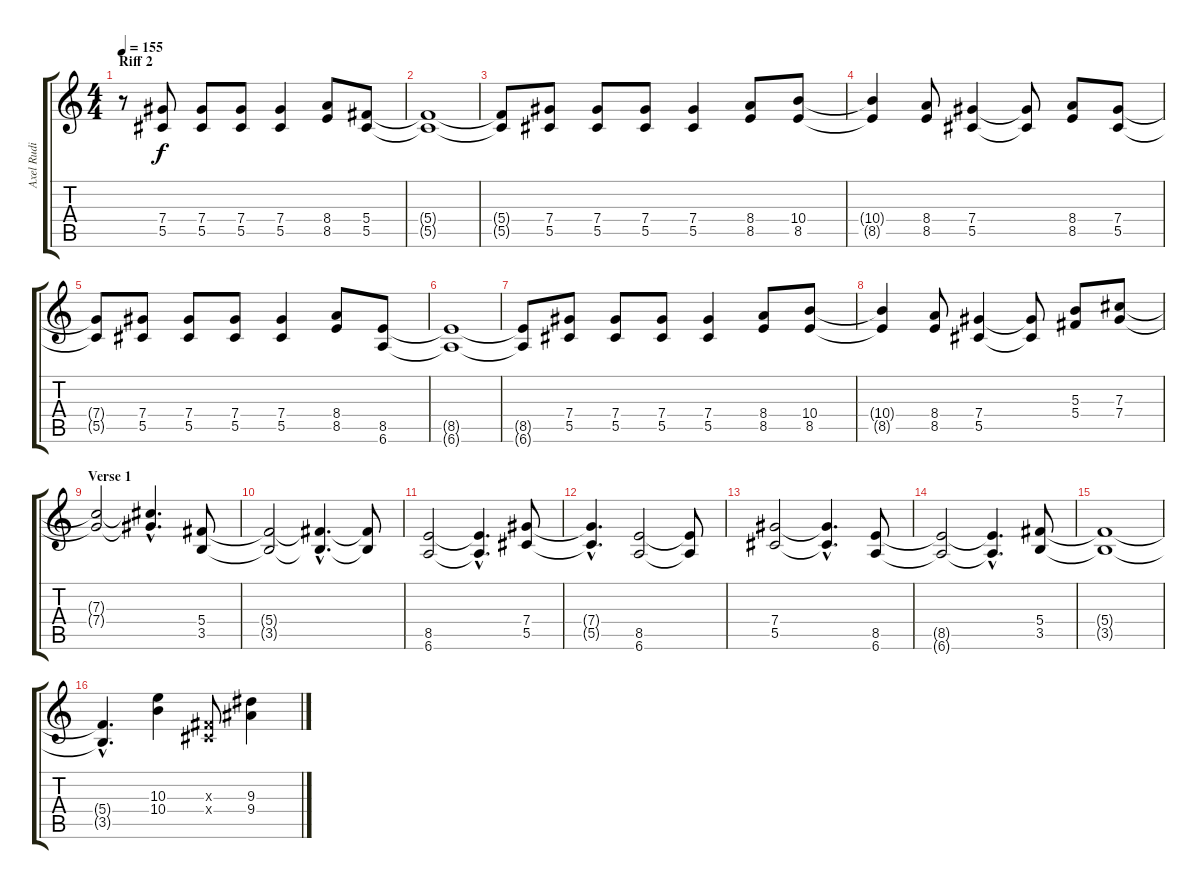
\track ("Axel Rudi Pell - Chitarra 2" "Axel Rudi ") {instrument distortionguitar}
\staff {score tabs}
\tuning (Eb4 Bb3 Gb3 Db3 Ab2 Eb2) {hide}
\ts (4 4)
\section ("" "Riff 2")
\tempo 155
\clef g2
\ks c
r.8{dy f} (7.4 5.5).8 (7.4 5.5).8 (7.4 5.5).8 (7.4 5.5).4 (8.4 8.5).8 (5.4 5.5).8 |
(5.4{t} 5.5{t}).1 |
(5.4{t} 5.5{t}).8 (7.4 5.5).8 (7.4 5.5).8 (7.4 5.5).8 (7.4 5.5).4 (8.4 8.5).8 (10.4 8.5).8 |
(10.4{t} 8.5{t}).4 (8.4 8.5).8 (7.4 5.5).4 (7.4{t} 5.5{t}).8 (8.4 8.5).8 (7.4 5.5).8 |
(7.4{t} 5.5{t}).8 (7.4 5.5).8 (7.4 5.5).8 (7.4 5.5).8 (7.4 5.5).4 (8.4 8.5).8 (8.5 6.6).8 |
(8.5{t} 6.6{t}).1 |
(8.5{t} 6.6{t}).8 (7.4 5.5).8 (7.4 5.5).8 (7.4 5.5).8 (7.4 5.5).4 (8.4 8.5).8 (10.4 8.5).8 |
(10.4{t} 8.5{t}).4 (8.4 8.5).8 (7.4 5.5).4 (7.4{t} 5.5{t}).8 (5.3 5.4).8 (7.3 7.4).8 |
\section ("" "Verse 1")
(7.3{t} 7.4{t}).2 (7.3{hac t} 7.4{hac t}).4{d} (5.4 3.5).8 |
(5.4{t} 3.5{t}).2 (5.4{hac t} 3.5{hac t}).4{d} (5.4{t} 3.5{t}).8 |
(8.5 6.6).2 (8.5{hac t} 6.6{hac t}).4{d} (7.4 5.5).8 |
(7.4{hac t} 5.5{hac t}).4{d} (8.5 6.6).2 (8.5{t} 6.6{t}).8 |
(7.4 5.5).2 (7.4{hac t} 5.5{hac t}).4{d} (8.5 6.6).8 |
(8.5{t} 6.6{t}).2 (8.5{hac t} 6.6{hac t}).4{d} (5.4 3.5).8 |
(5.4{t} 3.5{t}).1 |
(5.4{hac t} 3.5{hac t}).4{d} (10.3 10.4).4 (0.3{x} 0.4{x}).8 (9.3 9.4).4
